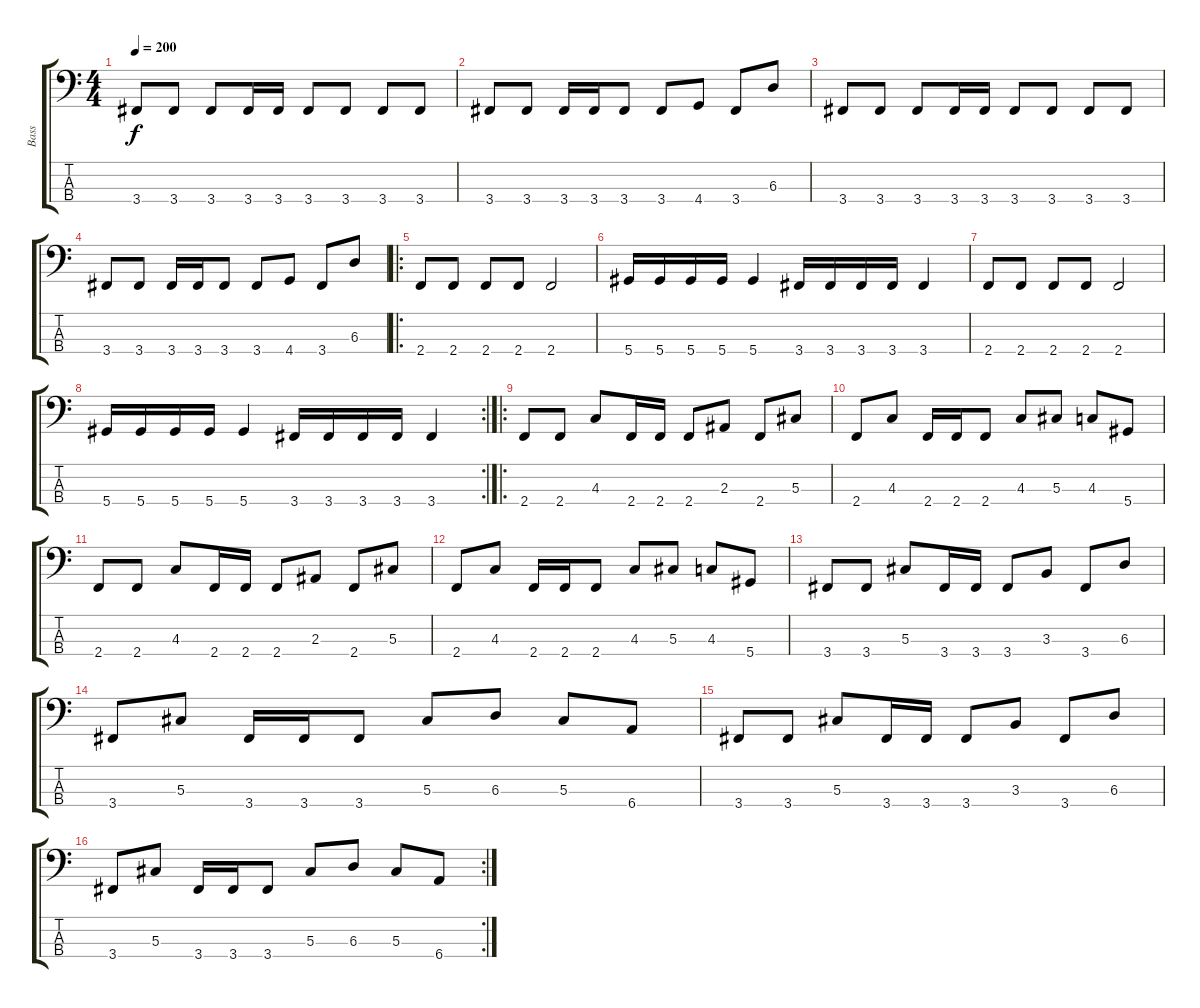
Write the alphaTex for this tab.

\track ("Bass" "Bass") {instrument electricbasspick}
\staff {score tabs}
\tuning (Gb2 Db2 Ab1 Eb1) {hide}
\ts (4 4)
\tempo 200
\clef f4
\ks c
3.4.8{dy f} 3.4.8 3.4.8 3.4.16 3.4.16 3.4.8 3.4.8 3.4.8 3.4.8 |
3.4.8 3.4.8 3.4.16 3.4.16 3.4.8 3.4.8 4.4.8 3.4.8 6.3.8 |
3.4.8 3.4.8 3.4.8 3.4.16 3.4.16 3.4.8 3.4.8 3.4.8 3.4.8 |
3.4.8 3.4.8 3.4.16 3.4.16 3.4.8 3.4.8 4.4.8 3.4.8 6.3.8 |
\ro
2.4.8 2.4.8 2.4.8 2.4.8 2.4.2 |
5.4.16 5.4.16 5.4.16 5.4.16 5.4.4 3.4.16 3.4.16 3.4.16 3.4.16 3.4.4 |
2.4.8 2.4.8 2.4.8 2.4.8 2.4.2 |
\rc 2
5.4.16 5.4.16 5.4.16 5.4.16 5.4.4 3.4.16 3.4.16 3.4.16 3.4.16 3.4.4 |
\ro
2.4.8 2.4.8 4.3.8 2.4.16 2.4.16 2.4.8 2.3.8 2.4.8 5.3.8 |
2.4.8 4.3.8 2.4.16 2.4.16 2.4.8 4.3.8 5.3.8 4.3.8 5.4.8 |
2.4.8 2.4.8 4.3.8 2.4.16 2.4.16 2.4.8 2.3.8 2.4.8 5.3.8 |
2.4.8 4.3.8 2.4.16 2.4.16 2.4.8 4.3.8 5.3.8 4.3.8 5.4.8 |
3.4.8 3.4.8 5.3.8 3.4.16 3.4.16 3.4.8 3.3.8 3.4.8 6.3.8 |
3.4.8 5.3.8 3.4.16 3.4.16 3.4.8 5.3.8 6.3.8 5.3.8 6.4.8 |
3.4.8 3.4.8 5.3.8 3.4.16 3.4.16 3.4.8 3.3.8 3.4.8 6.3.8 |
\rc 2
3.4.8 5.3.8 3.4.16 3.4.16 3.4.8 5.3.8 6.3.8 5.3.8 6.4.8
